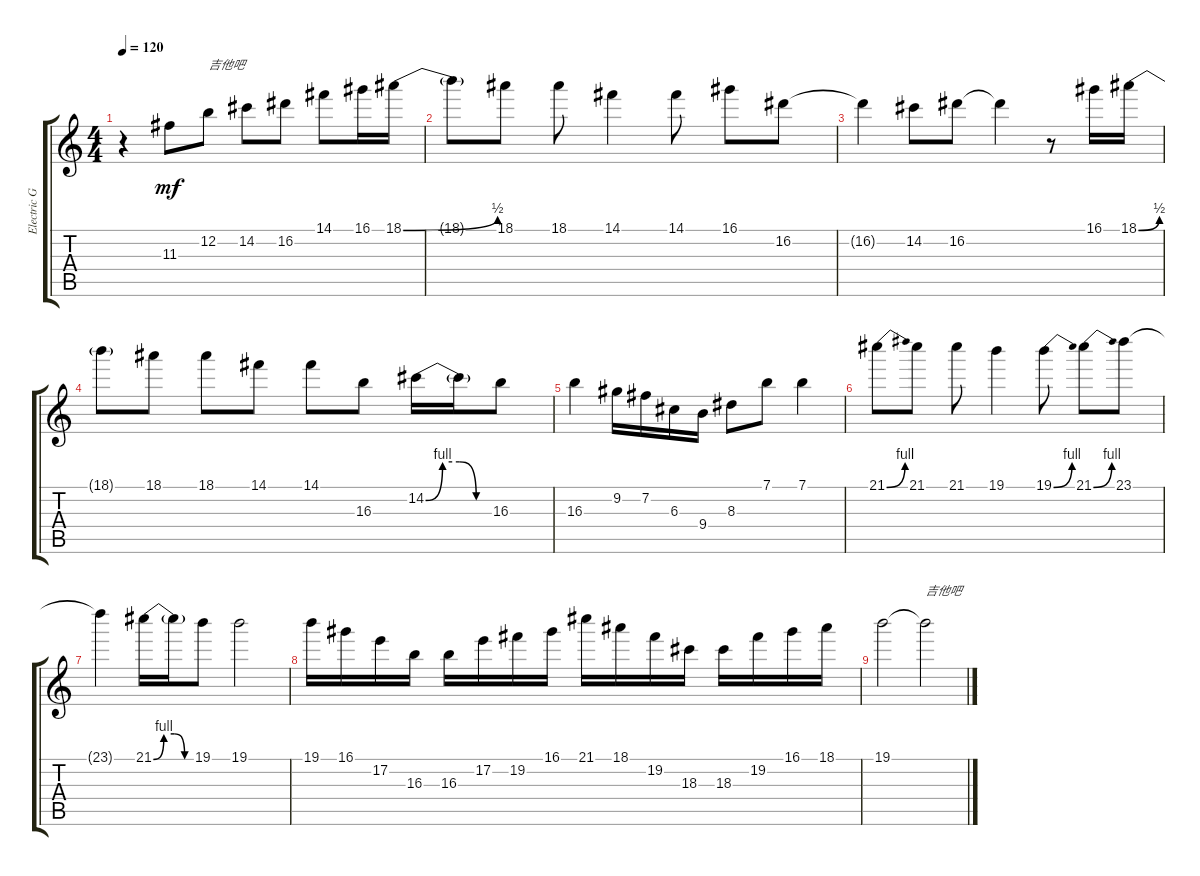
\track ("Electric Guitar" "Electric G") {instrument overdrivenguitar}
\staff {score tabs}
\tuning (E4 B3 G3 D3 A2 E2) {hide}
\ts (4 4)
\tempo 120
\clef g2
\ks c
r.4{dy mf instrument overdrivenguitar} 11.3.8 12.2.8{txt "吉他吧"} 14.2.8 16.2.8 14.1.8 16.1.16 18.1{be (bend 0 0 60 2)}.16 |
18.1{t}.8 18.1.8 18.1.8 14.1.4 14.1.8 16.1.8 16.2.8 |
16.2{t}.4 14.2.8 16.2.8 16.2{t}.4 r.8 16.1.16 18.1{be (bend 0 0 60 2)}.16 |
18.1{t}.8 18.1.8 18.1.8 14.1.8 14.1.8 16.3.8 14.2{be (custom 0 0 15 4 30 4 45 0 60 0)}.16 14.2{t}.16 16.3.8 |
16.3.4 9.2.16 7.2.16 6.3.16 9.4.16 8.3.8 7.1.8 7.1.4 |
21.1{be (bend 0 0 60 4)}.8 21.1.8 21.1.8 19.1.4 19.1{be (bend 0 0 60 4)}.8 21.1{be (bend 0 0 60 4)}.8 23.1.8 |
23.1{t}.4 21.1{be (custom 0 0 15 4 30 4 45 0 60 0)}.16 21.1{t}.16 19.1.8 19.1.2 |
19.1.16 16.1.16 17.2.16 16.3.16 16.3.16 17.2.16 19.2.16 16.1.16 21.1.16 18.1.16 19.2.16 18.3.16 18.3.16 19.2.16 16.1.16 18.1.16 |
19.1.2 19.1{t}.2{txt "吉他吧"}
